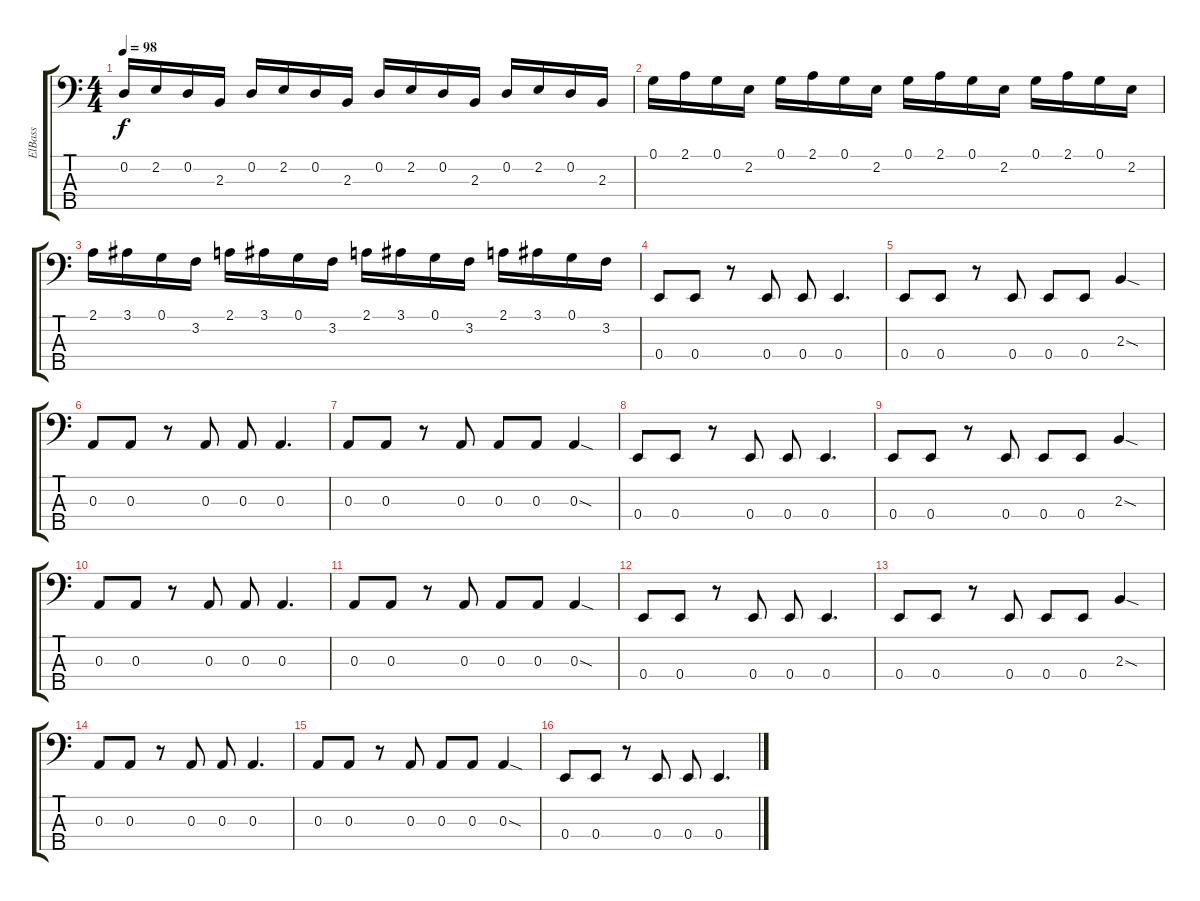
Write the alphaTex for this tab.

\track ("ElBass" "ElBass") {instrument synthbass1}
\staff {score tabs}
\tuning (G2 D2 A1 E1 B0) {hide}
\ts (4 4)
\tempo 98
\clef f4
\ks c
0.2.16{dy f} 2.2.16 0.2.16 2.3.16 0.2.16 2.2.16 0.2.16 2.3.16 0.2.16 2.2.16 0.2.16 2.3.16 0.2.16 2.2.16 0.2.16 2.3.16 |
0.1.16 2.1.16 0.1.16 2.2.16 0.1.16 2.1.16 0.1.16 2.2.16 0.1.16 2.1.16 0.1.16 2.2.16 0.1.16 2.1.16 0.1.16 2.2.16 |
2.1.16 3.1.16 0.1.16 3.2.16 2.1.16 3.1.16 0.1.16 3.2.16 2.1.16 3.1.16 0.1.16 3.2.16 2.1.16 3.1.16 0.1.16 3.2.16 |
0.4.8 0.4.8 r.8 0.4.8 0.4.8 0.4.4{d} |
0.4.8 0.4.8 r.8 0.4.8 0.4.8 0.4.8 2.3{sod}.4 |
0.3.8 0.3.8 r.8 0.3.8 0.3.8 0.3.4{d} |
0.3.8 0.3.8 r.8 0.3.8 0.3.8 0.3.8 0.3{sod}.4 |
0.4.8 0.4.8 r.8 0.4.8 0.4.8 0.4.4{d} |
0.4.8 0.4.8 r.8 0.4.8 0.4.8 0.4.8 2.3{sod}.4 |
0.3.8 0.3.8 r.8 0.3.8 0.3.8 0.3.4{d} |
0.3.8 0.3.8 r.8 0.3.8 0.3.8 0.3.8 0.3{sod}.4 |
0.4.8 0.4.8 r.8 0.4.8 0.4.8 0.4.4{d} |
0.4.8 0.4.8 r.8 0.4.8 0.4.8 0.4.8 2.3{sod}.4 |
0.3.8 0.3.8 r.8 0.3.8 0.3.8 0.3.4{d} |
0.3.8 0.3.8 r.8 0.3.8 0.3.8 0.3.8 0.3{sod}.4 |
0.4.8 0.4.8 r.8 0.4.8 0.4.8 0.4.4{d}
